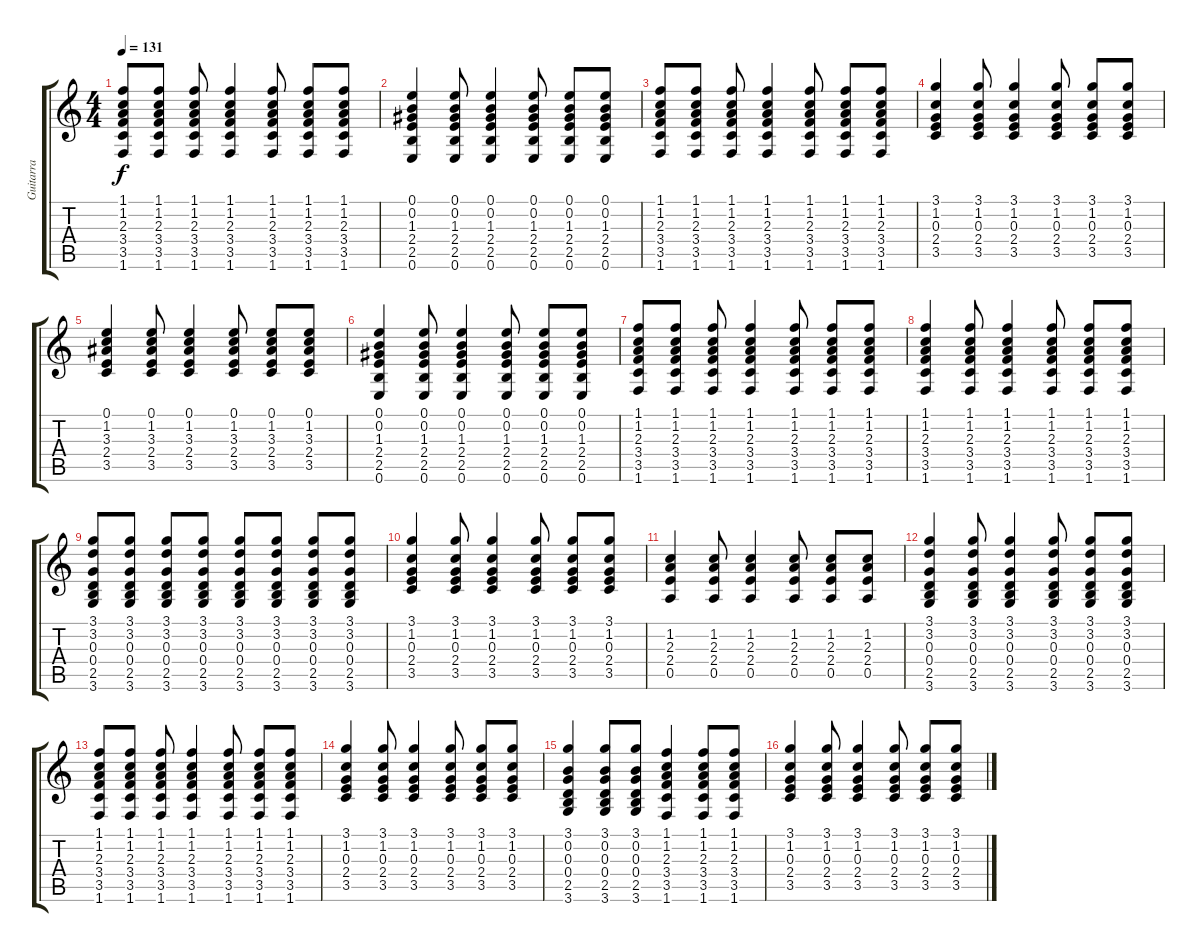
\track ("Guitarra" "Guitarra") {instrument acousticguitarsteel}
\staff {score tabs}
\tuning (E4 B3 G3 D3 A2 E2) {hide}
\ts (4 4)
\tempo 131
\clef g2
\ks c
(1.1 1.2 2.3 3.4 3.5 1.6).8{dy f} (1.1 1.2 2.3 3.4 3.5 1.6).8 (1.1 1.2 2.3 3.4 3.5 1.6).8 (1.1 1.2 2.3 3.4 3.5 1.6).4 (1.1 1.2 2.3 3.4 3.5 1.6).8 (1.1 1.2 2.3 3.4 3.5 1.6).8 (1.1 1.2 2.3 3.4 3.5 1.6).8 |
(0.1 0.2 1.3 2.4 2.5 0.6).4 (0.1 0.2 1.3 2.4 2.5 0.6).8 (0.1 0.2 1.3 2.4 2.5 0.6).4 (0.1 0.2 1.3 2.4 2.5 0.6).8 (0.1 0.2 1.3 2.4 2.5 0.6).8 (0.1 0.2 1.3 2.4 2.5 0.6).8 |
(1.1 1.2 2.3 3.4 3.5 1.6).8 (1.1 1.2 2.3 3.4 3.5 1.6).8 (1.1 1.2 2.3 3.4 3.5 1.6).8 (1.1 1.2 2.3 3.4 3.5 1.6).4 (1.1 1.2 2.3 3.4 3.5 1.6).8 (1.1 1.2 2.3 3.4 3.5 1.6).8 (1.1 1.2 2.3 3.4 3.5 1.6).8 |
(3.1 1.2 0.3 2.4 3.5).4 (3.1 1.2 0.3 2.4 3.5).8 (3.1 1.2 0.3 2.4 3.5).4 (3.1 1.2 0.3 2.4 3.5).8 (3.1 1.2 0.3 2.4 3.5).8 (3.1 1.2 0.3 2.4 3.5).8 |
(0.1 1.2 3.3 2.4 3.5).4 (0.1 1.2 3.3 2.4 3.5).8 (0.1 1.2 3.3 2.4 3.5).4 (0.1 1.2 3.3 2.4 3.5).8 (0.1 1.2 3.3 2.4 3.5).8 (0.1 1.2 3.3 2.4 3.5).8 |
(0.1 0.2 1.3 2.4 2.5 0.6).4 (0.1 0.2 1.3 2.4 2.5 0.6).8 (0.1 0.2 1.3 2.4 2.5 0.6).4 (0.1 0.2 1.3 2.4 2.5 0.6).8 (0.1 0.2 1.3 2.4 2.5 0.6).8 (0.1 0.2 1.3 2.4 2.5 0.6).8 |
(1.1 1.2 2.3 3.4 3.5 1.6).8 (1.1 1.2 2.3 3.4 3.5 1.6).8 (1.1 1.2 2.3 3.4 3.5 1.6).8 (1.1 1.2 2.3 3.4 3.5 1.6).4 (1.1 1.2 2.3 3.4 3.5 1.6).8 (1.1 1.2 2.3 3.4 3.5 1.6).8 (1.1 1.2 2.3 3.4 3.5 1.6).8 |
(1.1 1.2 2.3 3.4 3.5 1.6).4 (1.1 1.2 2.3 3.4 3.5 1.6).8 (1.1 1.2 2.3 3.4 3.5 1.6).4 (1.1 1.2 2.3 3.4 3.5 1.6).8 (1.1 1.2 2.3 3.4 3.5 1.6).8 (1.1 1.2 2.3 3.4 3.5 1.6).8 |
(3.1 3.2 0.3 0.4 2.5 3.6).8 (3.1 3.2 0.3 0.4 2.5 3.6).8 (3.1 3.2 0.3 0.4 2.5 3.6).8 (3.1 3.2 0.3 0.4 2.5 3.6).8 (3.1 3.2 0.3 0.4 2.5 3.6).8 (3.1 3.2 0.3 0.4 2.5 3.6).8 (3.1 3.2 0.3 0.4 2.5 3.6).8 (3.1 3.2 0.3 0.4 2.5 3.6).8 |
(3.1 1.2 0.3 2.4 3.5).4 (3.1 1.2 0.3 2.4 3.5).8 (3.1 1.2 0.3 2.4 3.5).4 (3.1 1.2 0.3 2.4 3.5).8 (3.1 1.2 0.3 2.4 3.5).8 (3.1 1.2 0.3 2.4 3.5).8 |
(1.2 2.3 2.4 0.5).4 (1.2 2.3 2.4 0.5).8 (1.2 2.3 2.4 0.5).4 (1.2 2.3 2.4 0.5).8 (1.2 2.3 2.4 0.5).8 (1.2 2.3 2.4 0.5).8 |
(3.1 3.2 0.3 0.4 2.5 3.6).4 (3.1 3.2 0.3 0.4 2.5 3.6).8 (3.1 3.2 0.3 0.4 2.5 3.6).4 (3.1 3.2 0.3 0.4 2.5 3.6).8 (3.1 3.2 0.3 0.4 2.5 3.6).8 (3.1 3.2 0.3 0.4 2.5 3.6).8 |
(1.1 1.2 2.3 3.4 3.5 1.6).8 (1.1 1.2 2.3 3.4 3.5 1.6).8 (1.1 1.2 2.3 3.4 3.5 1.6).8 (1.1 1.2 2.3 3.4 3.5 1.6).4 (1.1 1.2 2.3 3.4 3.5 1.6).8 (1.1 1.2 2.3 3.4 3.5 1.6).8 (1.1 1.2 2.3 3.4 3.5 1.6).8 |
(3.1 1.2 0.3 2.4 3.5).4 (3.1 1.2 0.3 2.4 3.5).8 (3.1 1.2 0.3 2.4 3.5).4 (3.1 1.2 0.3 2.4 3.5).8 (3.1 1.2 0.3 2.4 3.5).8 (3.1 1.2 0.3 2.4 3.5).8 |
(3.1 0.2 0.3 0.4 2.5 3.6).4 (3.1 0.2 0.3 0.4 2.5 3.6).8 (3.1 0.2 0.3 0.4 2.5 3.6).8 (1.1 1.2 2.3 3.4 3.5 1.6).4 (1.1 1.2 2.3 3.4 3.5 1.6).8 (1.1 1.2 2.3 3.4 3.5 1.6).8 |
(3.1 1.2 0.3 2.4 3.5).4 (3.1 1.2 0.3 2.4 3.5).8 (3.1 1.2 0.3 2.4 3.5).4 (3.1 1.2 0.3 2.4 3.5).8 (3.1 1.2 0.3 2.4 3.5).8 (3.1 1.2 0.3 2.4 3.5).8
